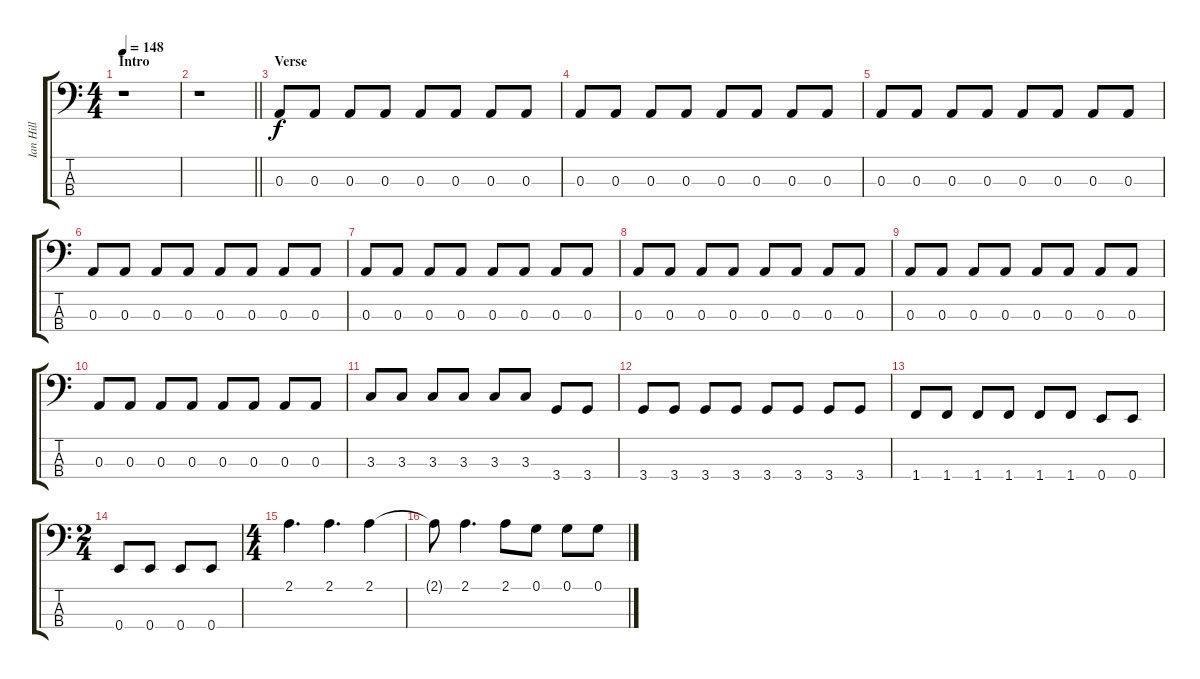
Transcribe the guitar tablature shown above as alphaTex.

\track ("Ian Hill" "Ian Hill") {instrument electricbasspick}
\staff {score tabs}
\tuning (G2 D2 A1 E1) {hide}
\ts (4 4)
\section ("" "Intro")
\tempo 148
\clef f4
\ks c
r.1{dy f instrument electricbasspick} |
\barLineRight lightlight
r.1 |
\section ("" "Verse")
0.3.8 0.3.8 0.3.8 0.3.8 0.3.8 0.3.8 0.3.8 0.3.8 |
0.3.8 0.3.8 0.3.8 0.3.8 0.3.8 0.3.8 0.3.8 0.3.8 |
0.3.8 0.3.8 0.3.8 0.3.8 0.3.8 0.3.8 0.3.8 0.3.8 |
0.3.8 0.3.8 0.3.8 0.3.8 0.3.8 0.3.8 0.3.8 0.3.8 |
0.3.8 0.3.8 0.3.8 0.3.8 0.3.8 0.3.8 0.3.8 0.3.8 |
0.3.8 0.3.8 0.3.8 0.3.8 0.3.8 0.3.8 0.3.8 0.3.8 |
0.3.8 0.3.8 0.3.8 0.3.8 0.3.8 0.3.8 0.3.8 0.3.8 |
0.3.8 0.3.8 0.3.8 0.3.8 0.3.8 0.3.8 0.3.8 0.3.8 |
3.3.8 3.3.8 3.3.8 3.3.8 3.3.8 3.3.8 3.4.8 3.4.8 |
3.4.8 3.4.8 3.4.8 3.4.8 3.4.8 3.4.8 3.4.8 3.4.8 |
1.4.8 1.4.8 1.4.8 1.4.8 1.4.8 1.4.8 0.4.8 0.4.8 |
\ts (2 4)
0.4.8 0.4.8 0.4.8 0.4.8 |
\ts (4 4)
2.1.4{d} 2.1.4{d} 2.1.4 |
2.1{t}.8 2.1.4{d} 2.1.8 0.1.8 0.1.8 0.1.8
